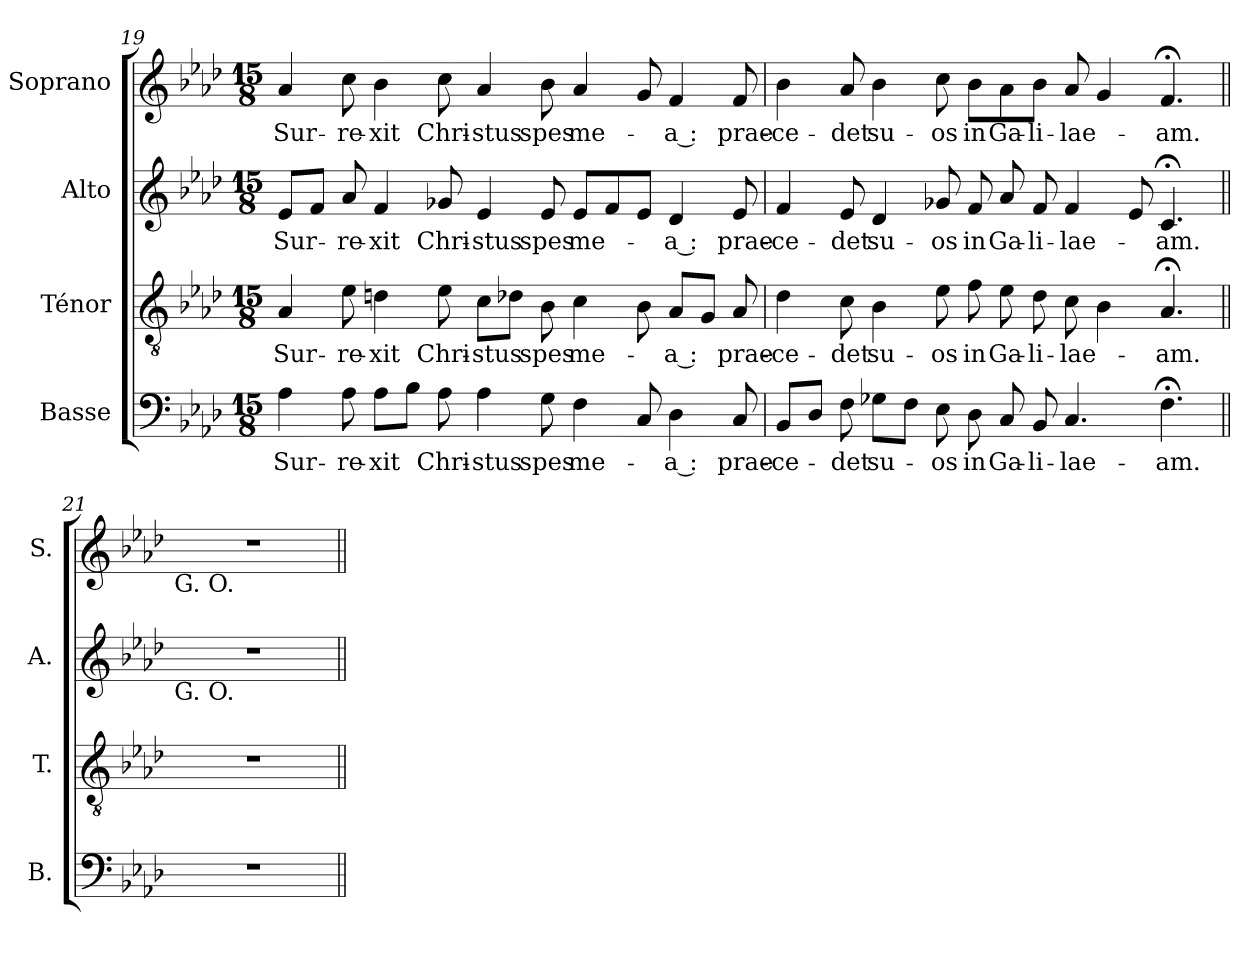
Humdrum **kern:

**kern	**text	**kern	**text	**kern	**text	**kern	**text
*part4	*part4	*part3	*part3	*part2	*part2	*part1	*part1
*staff4	*staff4	*staff3	*staff3	*staff2	*staff2	*staff1	*staff1
*I"Basse	*	*I"Ténor	*	*I"Alto	*	*I"Soprano	*
*I'B.	*	*I'T.	*	*I'A.	*	*I'S.	*
!!LO:PB:g=z
*clefF4	*	*clefGv2	*	*clefG2	*	*clefG2	*
*	*	*ITrd7c12	*	*	*	*	*
*k[b-e-a-d-]	*	*k[b-e-a-d-]	*	*k[b-e-a-d-]	*	*k[b-e-a-d-]	*
*A-:	*	*A-:	*	*A-:	*	*A-:	*
*M15/8	*	*M15/8	*	*M15/8	*	*M15/8	*
=19	=19	=19	=19	=19	=19	=19	=19
!	!LO:LY:b:color=#000000	!	!	!	!	!	!
!	!	!	!LO:LY:b:color=#000000	!	!	!	!
!	!	!	!	!	!LO:LY:b:color=#000000	!	!
!	!	!	!	!	!	!	!LO:LY:b:color=#000000
4A-i\	Sur-	4AA-i/	Sur-	8e-i/L	Sur-	4a-i/	Sur-
.	.	.	.	8fi/J	.	.	.
!	!LO:LY:b:color=#000000	!	!	!	!	!	!
!	!	!	!LO:LY:b:color=#000000	!	!	!	!
!	!	!	!	!	!LO:LY:b:color=#000000	!	!
!	!	!	!	!	!	!	!LO:LY:b:color=#000000
8A-i\	-re-	8E-i\	-re-	8a-i/	-re-	8cci\	-re-
!	!LO:LY:b:color=#000000	!	!	!	!	!	!
!	!	!	!LO:LY:b:color=#000000	!	!	!	!
!	!	!	!	!	!LO:LY:b:color=#000000	!	!
!	!	!	!	!	!	!	!LO:LY:b:color=#000000
8A-i\L	-xit	4Dni\	-xit	4fi/	-xit	4b-i\	-xit
8B-i\J	.	.	.	.	.	.	.
!	!LO:LY:b:color=#000000	!	!	!	!	!	!
!	!	!	!LO:LY:b:color=#000000	!	!	!	!
!	!	!	!	!	!LO:LY:b:color=#000000	!	!
!	!	!	!	!	!	!	!LO:LY:b:color=#000000
8A-i\	Chri-	8E-i\	Chri-	8g-Xi/	Chri-	8cci\	Chri-
!	!LO:LY:b:color=#000000	!	!	!	!	!	!
!	!	!	!LO:LY:b:color=#000000	!	!	!	!
!	!	!	!	!	!LO:LY:b:color=#000000	!	!
!	!	!	!	!	!	!	!LO:LY:b:color=#000000
4A-i\	-stus	8Ci\L	-stus	4e-i/	-stus	4a-i/	-stus
.	.	8D-Xi\J	.	.	.	.	.
!	!LO:LY:b:color=#000000	!	!	!	!	!	!
!	!	!	!LO:LY:b:color=#000000	!	!	!	!
!	!	!	!	!	!LO:LY:b:color=#000000	!	!
!	!	!	!	!	!	!	!LO:LY:b:color=#000000
8Gi\	spes	8BB-i\	spes	8e-i/	spes	8b-i\	spes
!	!LO:LY:b:color=#000000	!	!	!	!	!	!
!	!	!	!LO:LY:b:color=#000000	!	!	!	!
!	!	!	!	!	!LO:LY:b:color=#000000	!	!
!	!	!	!	!	!	!	!LO:LY:b:color=#000000
4Fi\	me-	4Ci\	me-	8e-i/L	me-	4a-i/	me-
.	.	.	.	8fi/	.	.	.
8Ci/	.	8BB-i\	.	8e-i/J	.	8gi/	.
!	!LO:LY:b:color=#000000	!	!	!	!	!	!
!	!	!	!LO:LY:b:color=#000000	!	!	!	!
!	!	!	!	!	!LO:LY:b:color=#000000	!	!
!	!	!	!	!	!	!	!LO:LY:b:color=#000000
4D-i\	-a :	8AA-i/L	-a :	4d-i/	-a :	4fi/	-a :
.	.	8GGi/J	.	.	.	.	.
!	!LO:LY:b:color=#000000	!	!	!	!	!	!
!	!	!	!LO:LY:b:color=#000000	!	!	!	!
!	!	!	!	!	!LO:LY:b:color=#000000	!	!
!	!	!	!	!	!	!	!LO:LY:b:color=#000000
8Ci/	prae-	8AA-i/	prae-	8e-i/	prae-	8fi/	prae-
=20'	=20'	=20'	=20'	=20'	=20'	=20'	=20'
!	!LO:LY:b:color=#000000	!	!	!	!	!	!
!	!	!	!LO:LY:b:color=#000000	!	!	!	!
!	!	!	!	!	!LO:LY:b:color=#000000	!	!
!	!	!	!	!	!	!	!LO:LY:b:color=#000000
8BB-i/L	-ce-	4D-i\	-ce-	4fi/	-ce-	4b-i\	-ce-
8D-i/J	.	.	.	.	.	.	.
!	!LO:LY:b:color=#000000	!	!	!	!	!	!
!	!	!	!LO:LY:b:color=#000000	!	!	!	!
!	!	!	!	!	!LO:LY:b:color=#000000	!	!
!	!	!	!	!	!	!	!LO:LY:b:color=#000000
8Fi\	-det	8Ci\	-det	8e-i/	-det	8a-i/	-det
!	!LO:LY:b:color=#000000	!	!	!	!	!	!
!	!	!	!LO:LY:b:color=#000000	!	!	!	!
!	!	!	!	!	!LO:LY:b:color=#000000	!	!
!	!	!	!	!	!	!	!LO:LY:b:color=#000000
8G-Xi\L	su-	4BB-i\	su-	4d-i/	su-	4b-i\	su-
8Fi\J	.	.	.	.	.	.	.
!	!LO:LY:b:color=#000000	!	!	!	!	!	!
!	!	!	!LO:LY:b:color=#000000	!	!	!	!
!	!	!	!	!	!LO:LY:b:color=#000000	!	!
!	!	!	!	!	!	!	!LO:LY:b:color=#000000
8E-i\	-os	8E-i\	-os	8g-Xi/	-os	8cci\	-os
!	!LO:LY:b:color=#000000	!	!	!	!	!	!
!	!	!	!LO:LY:b:color=#000000	!	!	!	!
!	!	!	!	!	!LO:LY:b:color=#000000	!	!
!	!	!	!	!	!	!	!LO:LY:b:color=#000000
8D-i\	in	8Fi\	in	8fi/	in	8b-i\L	in
!	!LO:LY:b:color=#000000	!	!	!	!	!	!
!	!	!	!LO:LY:b:color=#000000	!	!	!	!
!	!	!	!	!	!LO:LY:b:color=#000000	!	!
!	!	!	!	!	!	!	!LO:LY:b:color=#000000
8Ci/	Ga-	8E-i\	Ga-	8a-i/	Ga-	8a-i\	Ga-
!	!LO:LY:b:color=#000000	!	!	!	!	!	!
!	!	!	!LO:LY:b:color=#000000	!	!	!	!
!	!	!	!	!	!LO:LY:b:color=#000000	!	!
!	!	!	!	!	!	!	!LO:LY:b:color=#000000
8BB-i/	-li-	8D-i\	-li-	8fi/	-li-	8b-i\J	-li-
!	!LO:LY:b:color=#000000	!	!	!	!	!	!
!	!	!	!LO:LY:b:color=#000000	!	!	!	!
!	!	!	!	!	!LO:LY:b:color=#000000	!	!
!	!	!	!	!	!	!	!LO:LY:b:color=#000000
4.Ci/	-lae-	8Ci\	-lae-	4fi/	-lae-	8a-i/	-lae-
.	.	4BB-i\	.	.	.	4gi/	.
.	.	.	.	8e-i/	.	.	.
!	!LO:LY:b:color=#000000	!	!	!	!	!	!
!	!	!	!LO:LY:b:color=#000000	!	!	!	!
!	!	!	!	!	!LO:LY:b:color=#000000	!	!
!	!	!	!	!	!	!	!LO:LY:b:color=#000000
4.F;i\	-am.	4.AA-;i/	-am.	4.c;i/	-am.	4.f;i/	-am.
!!LO:LB:g=z
=21||	=21||	=21||	=21||	=21||	=21||	=21||	=21||
!	!	!	!	!	!	!LO:TX:b:t=G. O.	!
!	!	!	!	!LO:TX:b:t=G. O.	!	!	!
!LO:N:vis=1	!	!LO:N:vis=1	!	!LO:N:vis=1	!	!LO:N:vis=1	!
1...r	.	1...r	.	1...r	.	1...r	.
=||	=||	=||	=||	=||	=||	=||	=||
*-	*-	*-	*-	*-	*-	*-	*-
